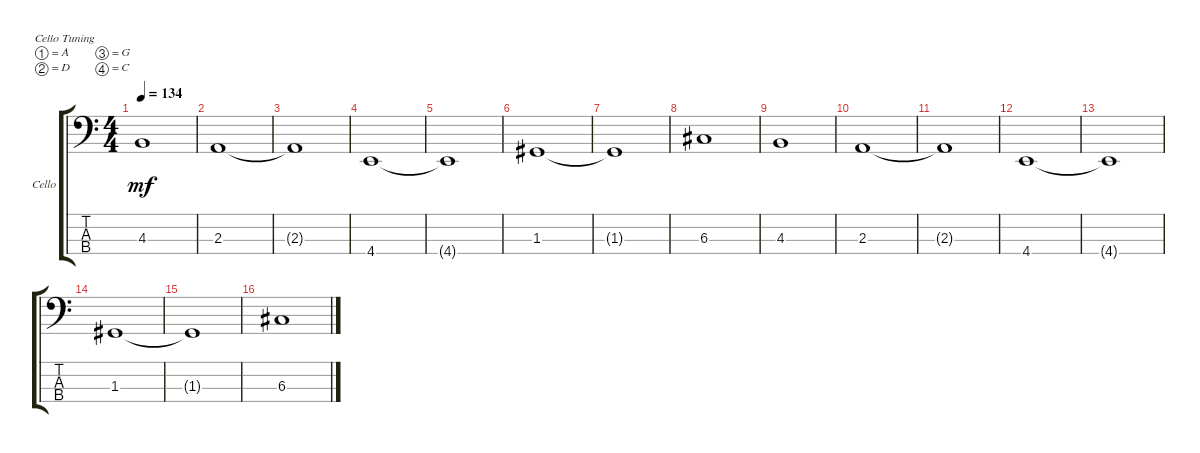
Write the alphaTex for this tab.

\defaultSystemsLayout 4
\bracketExtendMode groupsimilarinstruments
\firstSystemTrackNameOrientation horizontal
\otherSystemsTrackNameOrientation horizontal
\track ("contrabass" "Cello") {instrument cello}
\staff {score tabs}
\tuning (A3 D3 G2 C2)
\ts (4 4)
\tempo 134
\clef f4
\ks c
4.3.1{dy mf} |
2.3.1 |
2.3{t}.1 |
4.4.1 |
4.4{t}.1 |
1.3.1 |
1.3{t}.1 |
6.3.1 |
4.3.1 |
2.3.1 |
2.3{t}.1 |
4.4.1 |
4.4{t}.1 |
1.3.1 |
1.3{t}.1 |
6.3.1
